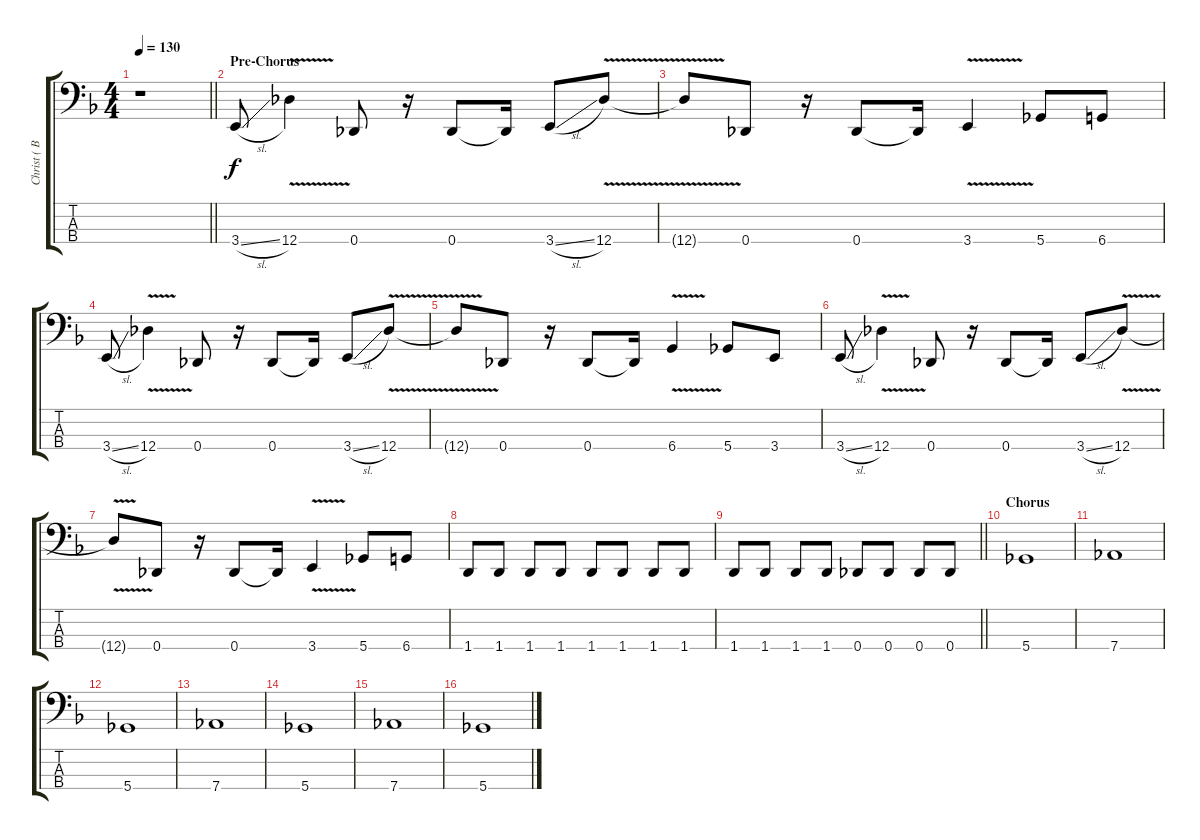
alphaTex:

\track ("Christ ( Bass )" "Christ ( B") {instrument slapbass1}
\staff {score tabs}
\tuning (Gb2 Db2 Ab1 Db1) {hide}
\ts (4 4)
\tempo 130
\clef f4
\barLineRight lightlight
\ks f
r.1{dy f} |
\section ("" "Pre-Chorus")
3.4{sl}.8 12.4{v}.4 0.4.8 r.16 0.4.8 0.4{t}.16 3.4{sl}.8 12.4{v}.8 |
12.4{t}.8 0.4.8 r.16 0.4.8 0.4{t}.16 3.4{v}.4 5.4.8 6.4.8 |
3.4{sl}.8 12.4{v}.4 0.4.8 r.16 0.4.8 0.4{t}.16 3.4{sl}.8 12.4{v}.8 |
12.4{t}.8 0.4.8 r.16 0.4.8 0.4{t}.16 6.4{v}.4 5.4.8 3.4.8 |
3.4{sl}.8 12.4{v}.4 0.4.8 r.16 0.4.8 0.4{t}.16 3.4{sl}.8 12.4{v}.8 |
12.4{t}.8 0.4.8 r.16 0.4.8 0.4{t}.16 3.4{v}.4 5.4.8 6.4.8 |
1.4.8 1.4.8 1.4.8 1.4.8 1.4.8 1.4.8 1.4.8 1.4.8 |
\barLineRight lightlight
1.4.8 1.4.8 1.4.8 1.4.8 0.4.8 0.4.8 0.4.8 0.4.8 |
\section ("" "Chorus")
5.4.1 |
7.4.1 |
5.4.1 |
7.4.1 |
5.4.1 |
7.4.1 |
5.4.1
